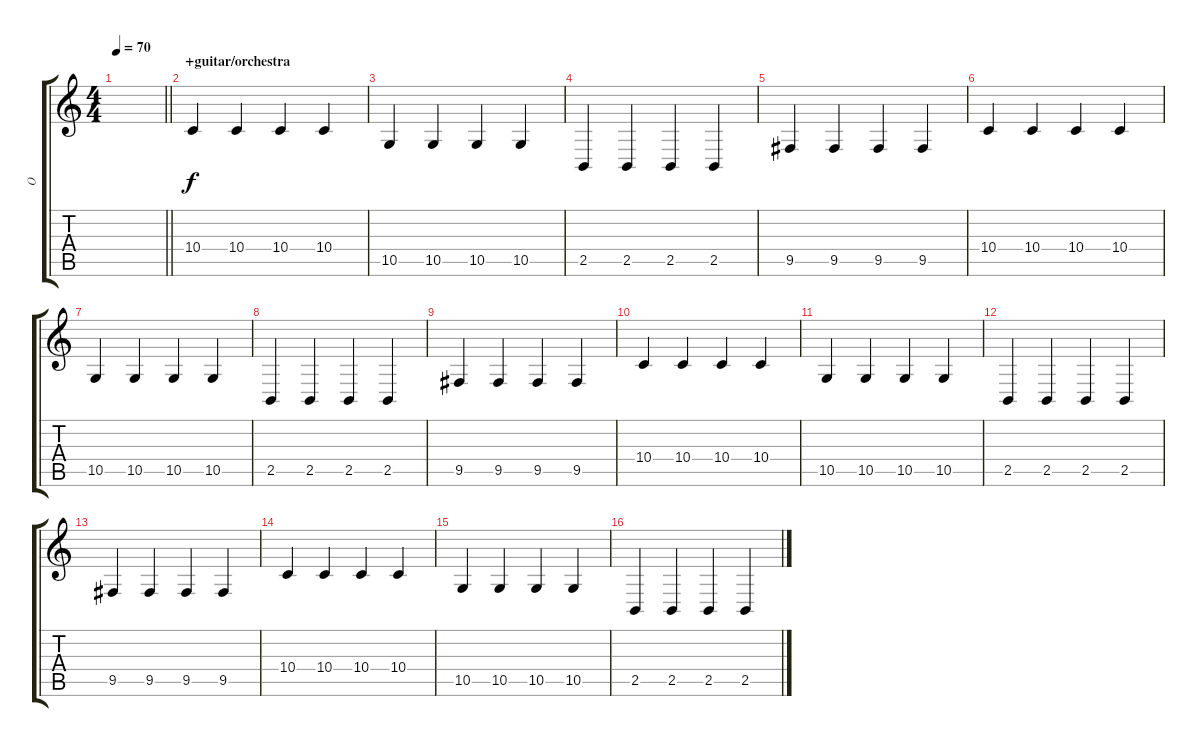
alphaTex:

\track ("O" "O") {instrument orchestrahit}
\staff {score tabs}
\tuning (E4 B3 G3 D3 A2 E2) {hide}
\ts (4 4)
\tempo 70
\clef g2
\barLineRight lightlight
\ks c
|
\section ("" "+guitar/orchestra")
10.4.4 10.4.4 10.4.4 10.4.4 |
10.5.4 10.5.4 10.5.4 10.5.4 |
2.5.4 2.5.4 2.5.4 2.5.4 |
9.5.4 9.5.4 9.5.4 9.5.4 |
10.4.4 10.4.4 10.4.4 10.4.4 |
10.5.4 10.5.4 10.5.4 10.5.4 |
2.5.4 2.5.4 2.5.4 2.5.4 |
9.5.4 9.5.4 9.5.4 9.5.4 |
10.4.4 10.4.4 10.4.4 10.4.4 |
10.5.4 10.5.4 10.5.4 10.5.4 |
2.5.4 2.5.4 2.5.4 2.5.4 |
9.5.4 9.5.4 9.5.4 9.5.4 |
10.4.4 10.4.4 10.4.4 10.4.4 |
10.5.4 10.5.4 10.5.4 10.5.4 |
2.5.4 2.5.4 2.5.4 2.5.4
